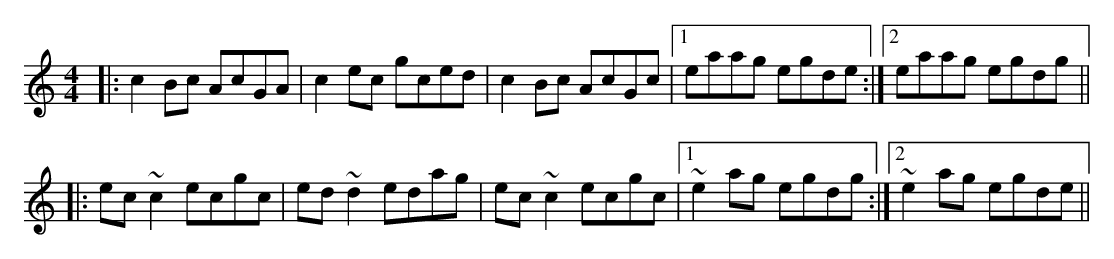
X:1
M:4/4
K:C
|:c2Bc AcGA|c2ec gced|c2Bc AcGc|1 eaag egde:|2 eaag egdg||
|:ec~c2 ecgc|ed~d2 edag|ec~c2 ecgc|1 ~e2ag egdg:|2 ~e2ag egde||
